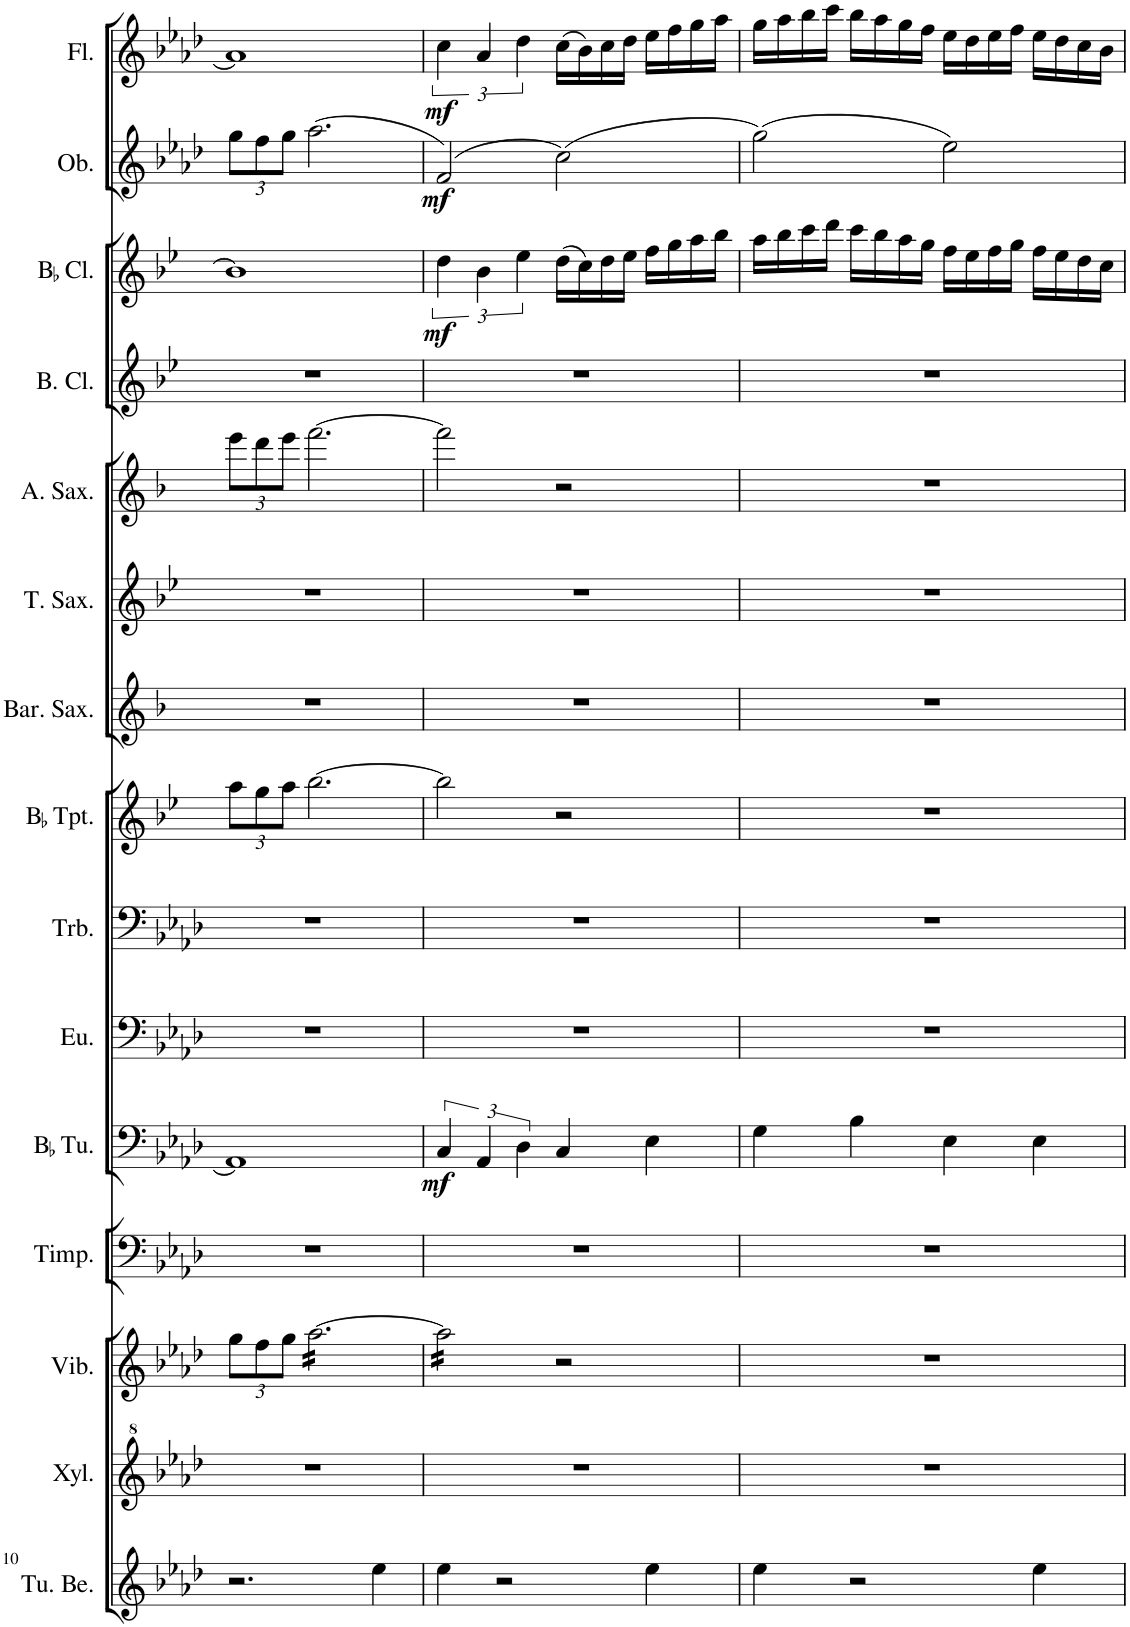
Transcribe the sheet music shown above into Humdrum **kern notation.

**kern	**kern	**kern	**kern	**kern	**dynam	**kern	**kern	**kern	**kern	**kern	**kern	**kern	**kern	**dynam	**kern	**dynam	**kern	**dynam
*part15	*part14	*part13	*part12	*part11	*part11	*part10	*part9	*part8	*part7	*part6	*part5	*part4	*part3	*part3	*part2	*part2	*part1	*part1
*staff15	*staff14	*staff13	*staff12	*staff11	*staff11	*staff10	*staff9	*staff8	*staff7	*staff6	*staff5	*staff4	*staff3	*staff3	*staff2	*staff2	*staff1	*staff1
*I"Tubular Bells	*I"Xylophone	*I"Vibraphone	*I"Timpani	*I"BaccidentalFlat Tuba	*	*I"Euphonium	*I"Trombone	*I"BaccidentalFlat Trumpet	*I"Baritone Saxophone	*I"Tenor Saxophone	*I"Alto Saxophone	*I"Bass Clarinet	*I"BaccidentalFlat Clarinet	*	*I"Oboe	*	*I"Flute	*
*I'Tu. Be.	*I'Xyl.	*I'Vib.	*I'Timp.	*I'BaccidentalFlat Tu.	*	*I'Eu.	*I'Trb.	*I'BaccidentalFlat Tpt.	*I'Bar. Sax.	*I'T. Sax.	*I'A. Sax.	*I'B. Cl.	*I'BaccidentalFlat Cl.	*	*I'Ob.	*	*I'Fl.	*
!!LO:PB:g=z
*clefG2	*clefG^2	*clefG2	*clefF4	*clefF4	*	*clefF4	*clefF4	*clefG2	*clefG2	*clefG2	*clefG2	*clefG2	*clefG2	*	*clefG2	*	*clefG2	*
*	*	*	*	*	*	*	*	*Trd1c2	*Trd12c21	*Trd8c14	*Trd5c9	*Trd8c14	*Trd1c2	*	*	*	*	*
*k[b-e-a-d-]	*k[b-e-a-d-]	*k[b-e-a-d-]	*k[b-e-a-d-]	*k[b-e-a-d-]	*	*k[b-e-a-d-]	*k[b-e-a-d-]	*k[b-e-]	*k[b-]	*k[b-e-]	*k[b-]	*k[b-e-]	*k[b-e-]	*	*k[b-e-a-d-]	*	*k[b-e-a-d-]	*
*M4/4	*M4/4	*M4/4	*M4/4	*M4/4	*	*M4/4	*M4/4	*M4/4	*M4/4	*M4/4	*M4/4	*M4/4	*M4/4	*	*M4/4	*	*M4/4	*
*	*	*Xbrackettup	*	*	*	*	*	*Xbrackettup	*	*	*Xbrackettup	*	*	*	*Xbrackettup	*	*	*
=37	=37	=37	=37	=37	=37	=37	=37	=37	=37	=37	=37	=37	=37	=37	=37	=37	=37	=37
2.r	1r	12gg\L	1r	1AA-]	.	1r	1r	12aa\L	1r	1r	12eee\L	1r	1b-]	.	12gg\L	.	1a-]	.
.	.	12ff\	.	.	.	.	.	12gg\	.	.	12ddd\	.	.	.	12ff\	.	.	.
.	.	12gg\J	.	.	.	.	.	12aa\J	.	.	12eee\J	.	.	.	12gg\J	.	.	.
*	*	*tremolo	*	*	*	*	*	*	*	*	*	*	*	*	*	*	*	*
.	.	[16aa-\LL	.	.	.	.	.	[2.bb-\	.	.	[2.fff\	.	.	.	(2.aa-\	.	.	.
.	.	16aa-\	.	.	.	.	.	.	.	.	.	.	.	.	.	.	.	.
.	.	16aa-\	.	.	.	.	.	.	.	.	.	.	.	.	.	.	.	.
.	.	16aa-\	.	.	.	.	.	.	.	.	.	.	.	.	.	.	.	.
.	.	16aa-\	.	.	.	.	.	.	.	.	.	.	.	.	.	.	.	.
.	.	16aa-\	.	.	.	.	.	.	.	.	.	.	.	.	.	.	.	.
.	.	16aa-\	.	.	.	.	.	.	.	.	.	.	.	.	.	.	.	.
.	.	16aa-\	.	.	.	.	.	.	.	.	.	.	.	.	.	.	.	.
4ee-\	.	16aa-\	.	.	.	.	.	.	.	.	.	.	.	.	.	.	.	.
.	.	16aa-\	.	.	.	.	.	.	.	.	.	.	.	.	.	.	.	.
.	.	16aa-\	.	.	.	.	.	.	.	.	.	.	.	.	.	.	.	.
.	.	16aa-\JJ	.	.	.	.	.	.	.	.	.	.	.	.	.	.	.	.
=38	=38	=38	=38	=38	=38	=38	=38	=38	=38	=38	=38	=38	=38	=38	=38	=38	=38	=38
!	!	!	!	!	!LO:DY:b	!	!	!	!	!	!	!	!	!LO:DY:b	!	!LO:DY:b	!	!LO:DY:b
4ee-\	1r	16aa-\]LL	1r	6C/	mf	1r	1r	2bb-\]	1r	1r	2fff\]	1r	6dd\	mf	(2f/)	mf	6cc\	mf
.	.	16aa-\	.	.	.	.	.	.	.	.	.	.	.	.	.	.	.	.
.	.	16aa-\	.	.	.	.	.	.	.	.	.	.	.	.	.	.	.	.
.	.	.	.	6AA-/	.	.	.	.	.	.	.	.	6b-\	.	.	.	6a-/	.
.	.	16aa-\	.	.	.	.	.	.	.	.	.	.	.	.	.	.	.	.
2r	.	16aa-\	.	.	.	.	.	.	.	.	.	.	.	.	.	.	.	.
.	.	16aa-\	.	.	.	.	.	.	.	.	.	.	.	.	.	.	.	.
.	.	.	.	6D-\	.	.	.	.	.	.	.	.	6ee-\	.	.	.	6dd-\	.
.	.	16aa-\	.	.	.	.	.	.	.	.	.	.	.	.	.	.	.	.
.	.	16aa-\JJ	.	.	.	.	.	.	.	.	.	.	.	.	.	.	.	.
*	*	*Xtremolo	*	*	*	*	*	*	*	*	*	*	*	*	*	*	*	*
.	.	2r	.	4C/	.	.	.	2r	.	.	2r	.	(16dd\LL	.	(2cc\)	.	(16cc\LL	.
.	.	.	.	.	.	.	.	.	.	.	.	.	16cc\)	.	.	.	16b-\)	.
.	.	.	.	.	.	.	.	.	.	.	.	.	16dd\	.	.	.	16cc\	.
.	.	.	.	.	.	.	.	.	.	.	.	.	16ee-\JJ	.	.	.	16dd-\JJ	.
4ee-\	.	.	.	4E-\	.	.	.	.	.	.	.	.	16ff\LL	.	.	.	16ee-\LL	.
.	.	.	.	.	.	.	.	.	.	.	.	.	16gg\	.	.	.	16ff\	.
.	.	.	.	.	.	.	.	.	.	.	.	.	16aa\	.	.	.	16gg\	.
.	.	.	.	.	.	.	.	.	.	.	.	.	16bb-\JJ	.	.	.	16aa-\JJ	.
=39	=39	=39	=39	=39	=39	=39	=39	=39	=39	=39	=39	=39	=39	=39	=39	=39	=39	=39
4ee-\	1r	1r	1r	4G\	.	1r	1r	1r	1r	1r	1r	1r	16aa\LL	.	(2gg\)	.	16gg\LL	.
.	.	.	.	.	.	.	.	.	.	.	.	.	16bb-\	.	.	.	16aa-\	.
.	.	.	.	.	.	.	.	.	.	.	.	.	16ccc\	.	.	.	16bb-\	.
.	.	.	.	.	.	.	.	.	.	.	.	.	16ddd\JJ	.	.	.	16ccc\JJ	.
2r	.	.	.	4B-\	.	.	.	.	.	.	.	.	16ccc\LL	.	.	.	16bb-\LL	.
.	.	.	.	.	.	.	.	.	.	.	.	.	16bb-\	.	.	.	16aa-\	.
.	.	.	.	.	.	.	.	.	.	.	.	.	16aa\	.	.	.	16gg\	.
.	.	.	.	.	.	.	.	.	.	.	.	.	16gg\JJ	.	.	.	16ff\JJ	.
.	.	.	.	4E-\	.	.	.	.	.	.	.	.	16ff\LL	.	2ee-\)	.	16ee-\LL	.
.	.	.	.	.	.	.	.	.	.	.	.	.	16ee-\	.	.	.	16dd-\	.
.	.	.	.	.	.	.	.	.	.	.	.	.	16ff\	.	.	.	16ee-\	.
.	.	.	.	.	.	.	.	.	.	.	.	.	16gg\JJ	.	.	.	16ff\JJ	.
4ee-\	.	.	.	4E-\	.	.	.	.	.	.	.	.	16ff\LL	.	.	.	16ee-\LL	.
.	.	.	.	.	.	.	.	.	.	.	.	.	16ee-\	.	.	.	16dd-\	.
.	.	.	.	.	.	.	.	.	.	.	.	.	16dd\	.	.	.	16cc\	.
.	.	.	.	.	.	.	.	.	.	.	.	.	16cc\JJ	.	.	.	16b-\JJ	.
=	=	=	=	=	=	=	=	=	=	=	=	=	=	=	=	=	=	=
*-	*-	*-	*-	*-	*-	*-	*-	*-	*-	*-	*-	*-	*-	*-	*-	*-	*-	*-
